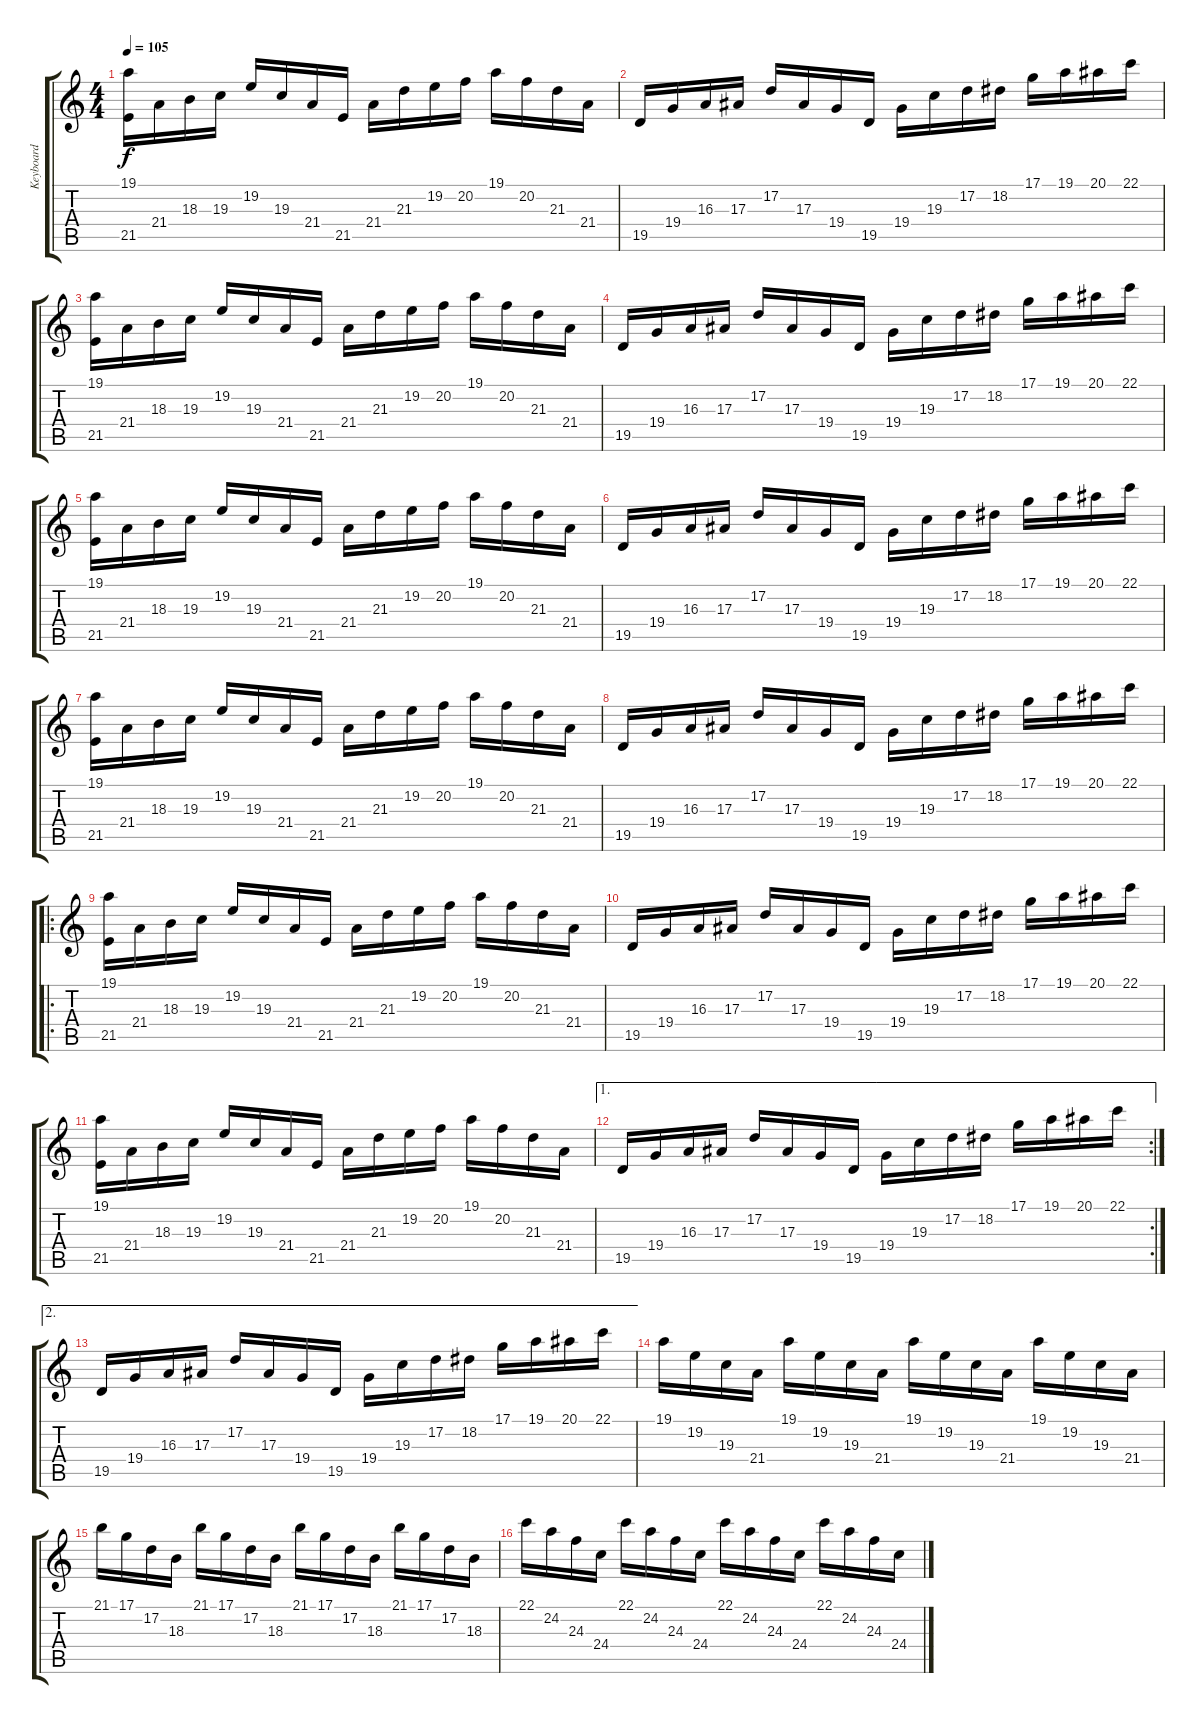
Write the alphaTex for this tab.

\track ("Keyboard" "Keyboard") {instrument musicbox}
\staff {score tabs}
\tuning (D4 A3 F3 C3 G2 D2) {hide}
\ts (4 4)
\tempo 105
\clef g2
\ks c
(19.1 21.5).16{dy f} 21.4.16 18.3.16 19.3.16 19.2.16 19.3.16 21.4.16 21.5.16 21.4.16 21.3.16 19.2.16 20.2.16 19.1.16 20.2.16 21.3.16 21.4.16 |
19.5.16 19.4.16 16.3.16 17.3.16 17.2.16 17.3.16 19.4.16 19.5.16 19.4.16 19.3.16 17.2.16 18.2.16 17.1.16 19.1.16 20.1.16 22.1.16 |
(19.1 21.5).16 21.4.16 18.3.16 19.3.16 19.2.16 19.3.16 21.4.16 21.5.16 21.4.16 21.3.16 19.2.16 20.2.16 19.1.16 20.2.16 21.3.16 21.4.16 |
19.5.16 19.4.16 16.3.16 17.3.16 17.2.16 17.3.16 19.4.16 19.5.16 19.4.16 19.3.16 17.2.16 18.2.16 17.1.16 19.1.16 20.1.16 22.1.16 |
(19.1 21.5).16 21.4.16 18.3.16 19.3.16 19.2.16 19.3.16 21.4.16 21.5.16 21.4.16 21.3.16 19.2.16 20.2.16 19.1.16 20.2.16 21.3.16 21.4.16 |
19.5.16 19.4.16 16.3.16 17.3.16 17.2.16 17.3.16 19.4.16 19.5.16 19.4.16 19.3.16 17.2.16 18.2.16 17.1.16 19.1.16 20.1.16 22.1.16 |
(19.1 21.5).16 21.4.16 18.3.16 19.3.16 19.2.16 19.3.16 21.4.16 21.5.16 21.4.16 21.3.16 19.2.16 20.2.16 19.1.16 20.2.16 21.3.16 21.4.16 |
19.5.16 19.4.16 16.3.16 17.3.16 17.2.16 17.3.16 19.4.16 19.5.16 19.4.16 19.3.16 17.2.16 18.2.16 17.1.16 19.1.16 20.1.16 22.1.16 |
\ro
(19.1 21.5).16 21.4.16 18.3.16 19.3.16 19.2.16 19.3.16 21.4.16 21.5.16 21.4.16 21.3.16 19.2.16 20.2.16 19.1.16 20.2.16 21.3.16 21.4.16 |
19.5.16 19.4.16 16.3.16 17.3.16 17.2.16 17.3.16 19.4.16 19.5.16 19.4.16 19.3.16 17.2.16 18.2.16 17.1.16 19.1.16 20.1.16 22.1.16 |
(19.1 21.5).16 21.4.16 18.3.16 19.3.16 19.2.16 19.3.16 21.4.16 21.5.16 21.4.16 21.3.16 19.2.16 20.2.16 19.1.16 20.2.16 21.3.16 21.4.16 |
\ae 1
\rc 2
19.5.16 19.4.16 16.3.16 17.3.16 17.2.16 17.3.16 19.4.16 19.5.16 19.4.16 19.3.16 17.2.16 18.2.16 17.1.16 19.1.16 20.1.16 22.1.16 |
\ae 2
19.5.16 19.4.16 16.3.16 17.3.16 17.2.16 17.3.16 19.4.16 19.5.16 19.4.16 19.3.16 17.2.16 18.2.16 17.1.16 19.1.16 20.1.16 22.1.16 |
19.1.16 19.2.16 19.3.16 21.4.16 19.1.16 19.2.16 19.3.16 21.4.16 19.1.16 19.2.16 19.3.16 21.4.16 19.1.16 19.2.16 19.3.16 21.4.16 |
21.1.16 17.1.16 17.2.16 18.3.16 21.1.16 17.1.16 17.2.16 18.3.16 21.1.16 17.1.16 17.2.16 18.3.16 21.1.16 17.1.16 17.2.16 18.3.16 |
22.1.16 24.2.16 24.3.16 24.4.16 22.1.16 24.2.16 24.3.16 24.4.16 22.1.16 24.2.16 24.3.16 24.4.16 22.1.16 24.2.16 24.3.16 24.4.16
